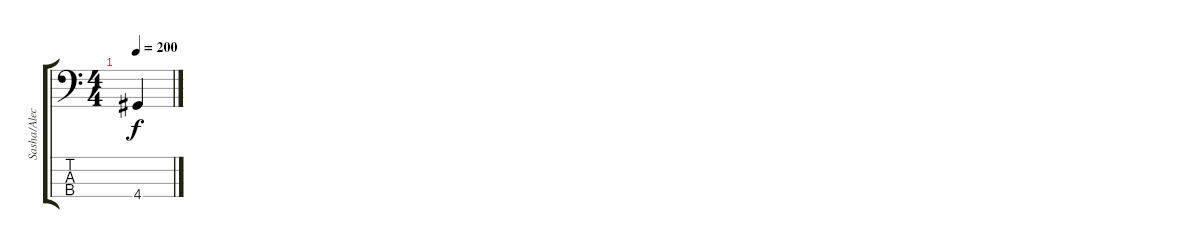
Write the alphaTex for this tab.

\track ("Sasha/Alec" "Sasha/Alec") {instrument electricbasspick}
\staff {score tabs}
\tuning (G2 D2 A1 E1) {hide}
\ts (4 4)
\tempo 200
\clef f4
\ks c
4.4.4{dy f}
